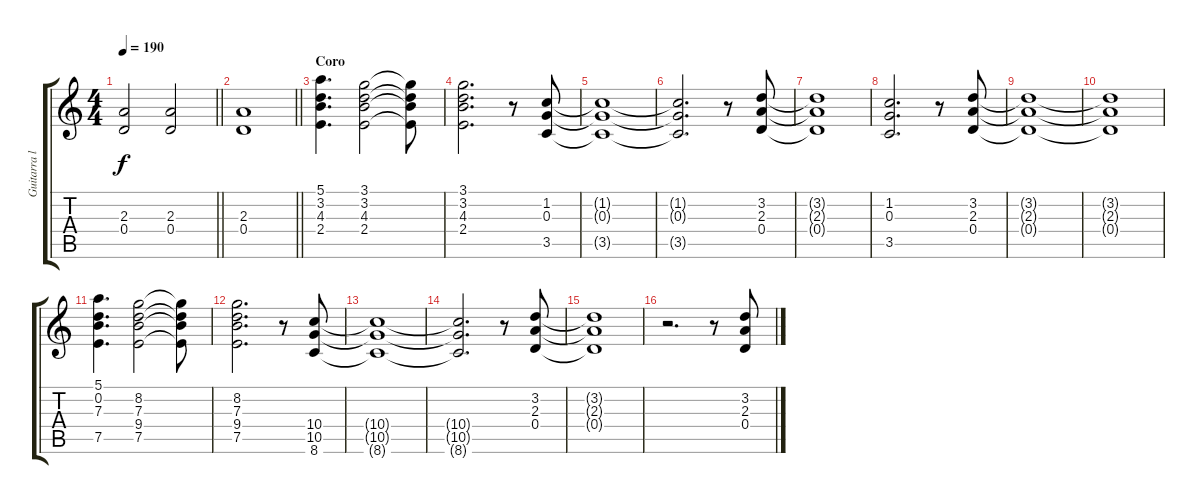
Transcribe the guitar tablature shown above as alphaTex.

\track ("Guitarra ll" "Guitarra l") {instrument distortionguitar}
\staff {score tabs}
\tuning (E4 B3 G3 D3 A2 E2) {hide}
\ts (4 4)
\tempo 190
\clef g2
\barLineRight lightlight
\ks c
(2.3 0.4).2{dy f} (2.3 0.4).2 |
\barLineRight lightlight
(2.3 0.4).1 |
\section ("" "Coro")
(5.1 3.2 4.3 2.4).4{d} (3.1 3.2 4.3 2.4).2 (3.1{t} 3.2{t} 4.3{t} 2.4{t}).8 |
(3.1 3.2 4.3 2.4).2{d} r.8 (1.2 0.3 3.5).8 |
(1.2{t} 0.3{t} 3.5{t}).1 |
(1.2{t} 0.3{t} 3.5{t}).2{d} r.8 (3.2 2.3 0.4).8 |
(3.2{t} 2.3{t} 0.4{t}).1 |
(1.2 0.3 3.5).2{d} r.8 (3.2 2.3 0.4).8 |
(3.2{t} 2.3{t} 0.4{t}).1 |
(3.2{t} 2.3{t} 0.4{t}).1 |
(5.1 0.2 7.3 7.5).4{d} (8.2 7.3 9.4 7.5).2 (8.2{t} 7.3{t} 9.4{t} 7.5{t}).8 |
(8.2 7.3 9.4 7.5).2{d} r.8 (10.4 10.5 8.6).8 |
(10.4{t} 10.5{t} 8.6{t}).1 |
(10.4{t} 10.5{t} 8.6{t}).2{d} r.8 (3.2 2.3 0.4).8 |
(3.2{t} 2.3{t} 0.4{t}).1 |
r.2{d} r.8 (3.2 2.3 0.4).8
